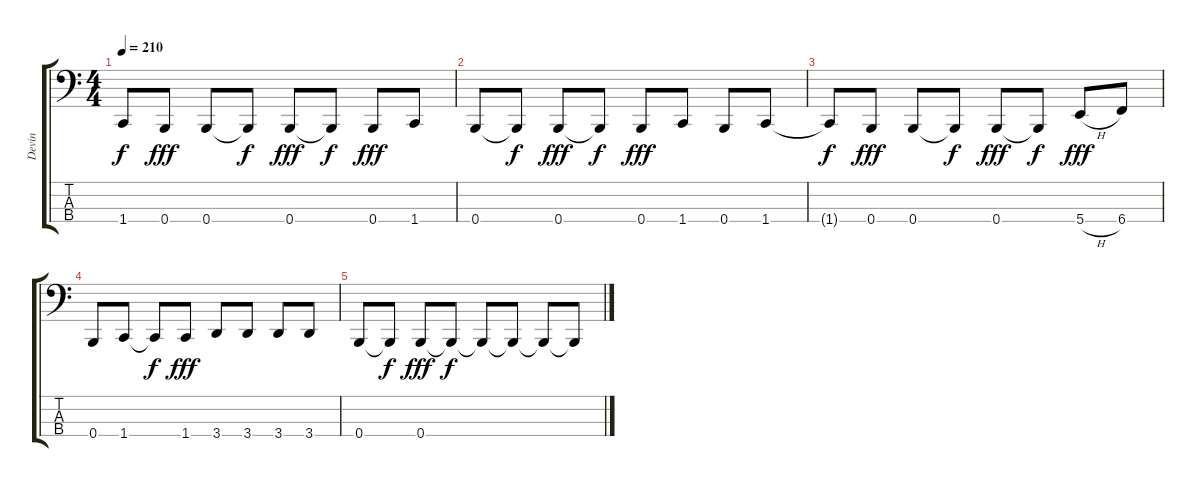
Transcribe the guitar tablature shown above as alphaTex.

\track ("Devin" "Devin") {instrument electricbassfinger}
\staff {score tabs}
\tuning (E2 B1 Gb1 B0) {hide}
\ts (4 4)
\tempo 210
\clef f4
\ks c
1.4{t}.8{dy f} 0.4.8{dy fff} 0.4.8 0.4{t}.8{dy f} 0.4.8{dy fff} 0.4{t}.8{dy f} 0.4.8{dy fff} 1.4.8 |
0.4.8 0.4{t}.8{dy f} 0.4.8{dy fff} 0.4{t}.8{dy f} 0.4.8{dy fff} 1.4.8 0.4.8 1.4.8 |
1.4{t}.8{dy f} 0.4.8{dy fff} 0.4.8 0.4{t}.8{dy f} 0.4.8{dy fff} 0.4{t}.8{dy f} 5.4{h}.8{dy fff} 6.4.8 |
0.4.8 1.4.8 1.4{t}.8{dy f} 1.4.8{dy fff} 3.4.8 3.4.8 3.4.8 3.4.8 |
0.4.8 0.4{t}.8{dy f} 0.4.8{dy fff} 0.4{t}.8{dy f} 0.4{t}.8{volume 0} 0.4{t}.8 0.4{t}.8 0.4{t}.8
